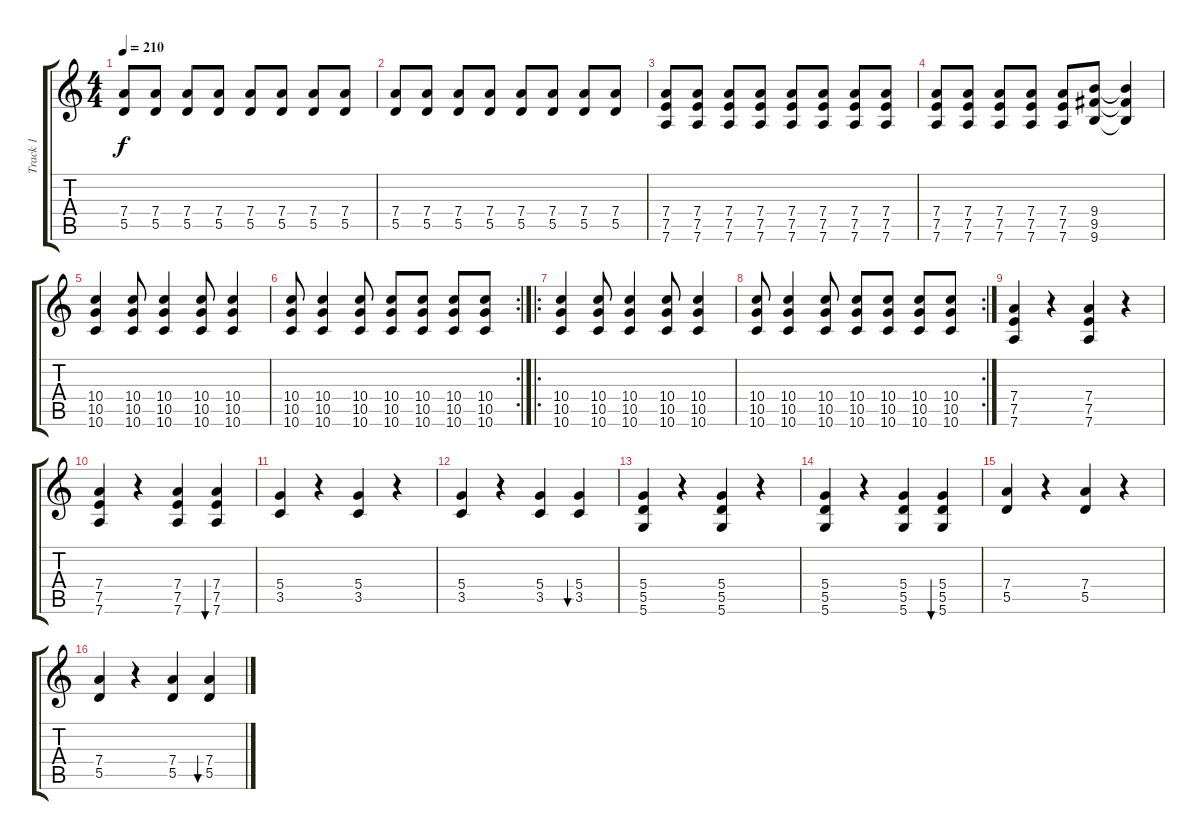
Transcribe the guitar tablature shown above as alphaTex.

\track ("Track 1" "Track 1") {instrument electricguitarclean}
\staff {score tabs}
\tuning (E4 B3 G3 D3 A2 D2) {hide}
\ts (4 4)
\tempo 210
\clef g2
\ks c
(7.4 5.5).8{dy f} (7.4 5.5).8 (7.4 5.5).8 (7.4 5.5).8 (7.4 5.5).8 (7.4 5.5).8 (7.4 5.5).8 (7.4 5.5).8 |
(7.4 5.5).8 (7.4 5.5).8 (7.4 5.5).8 (7.4 5.5).8 (7.4 5.5).8 (7.4 5.5).8 (7.4 5.5).8 (7.4 5.5).8 |
(7.4 7.5 7.6).8 (7.4 7.5 7.6).8 (7.4 7.5 7.6).8 (7.4 7.5 7.6).8 (7.4 7.5 7.6).8 (7.4 7.5 7.6).8 (7.4 7.5 7.6).8 (7.4 7.5 7.6).8 |
(7.4 7.5 7.6).8 (7.4 7.5 7.6).8 (7.4 7.5 7.6).8 (7.4 7.5 7.6).8 (7.4 7.5 7.6).8 (9.4 9.5 9.6).8 (9.4{t} 9.5{t} 9.6{t}).4 |
(10.4 10.5 10.6).4 (10.4 10.5 10.6).8 (10.4 10.5 10.6).4 (10.4 10.5 10.6).8 (10.4 10.5 10.6).4 |
\rc 2
(10.4 10.5 10.6).8 (10.4 10.5 10.6).4 (10.4 10.5 10.6).8 (10.4 10.5 10.6).8 (10.4 10.5 10.6).8 (10.4 10.5 10.6).8 (10.4 10.5 10.6).8 |
\ro
(10.4 10.5 10.6).4 (10.4 10.5 10.6).8 (10.4 10.5 10.6).4 (10.4 10.5 10.6).8 (10.4 10.5 10.6).4 |
\rc 2
(10.4 10.5 10.6).8 (10.4 10.5 10.6).4 (10.4 10.5 10.6).8 (10.4 10.5 10.6).8 (10.4 10.5 10.6).8 (10.4 10.5 10.6).8 (10.4 10.5 10.6).8 |
(7.4 7.5 7.6).4{volume 13 instrument electricguitarclean} r.4 (7.4 7.5 7.6).4 r.4 |
(7.4 7.5 7.6).4 r.4 (7.4 7.5 7.6).4 (7.4 7.5 7.6).4{bu 60} |
(5.4 3.5).4 r.4 (5.4 3.5).4 r.4 |
(5.4 3.5).4 r.4 (5.4 3.5).4 (5.4 3.5).4{bu 60} |
(5.4 5.5 5.6).4 r.4 (5.4 5.5 5.6).4 r.4 |
(5.4 5.5 5.6).4 r.4 (5.4 5.5 5.6).4 (5.4 5.5 5.6).4{bu 60} |
(7.4 5.5).4 r.4 (7.4 5.5).4 r.4 |
(7.4 5.5).4 r.4 (7.4 5.5).4 (7.4 5.5).4{bu 60}
